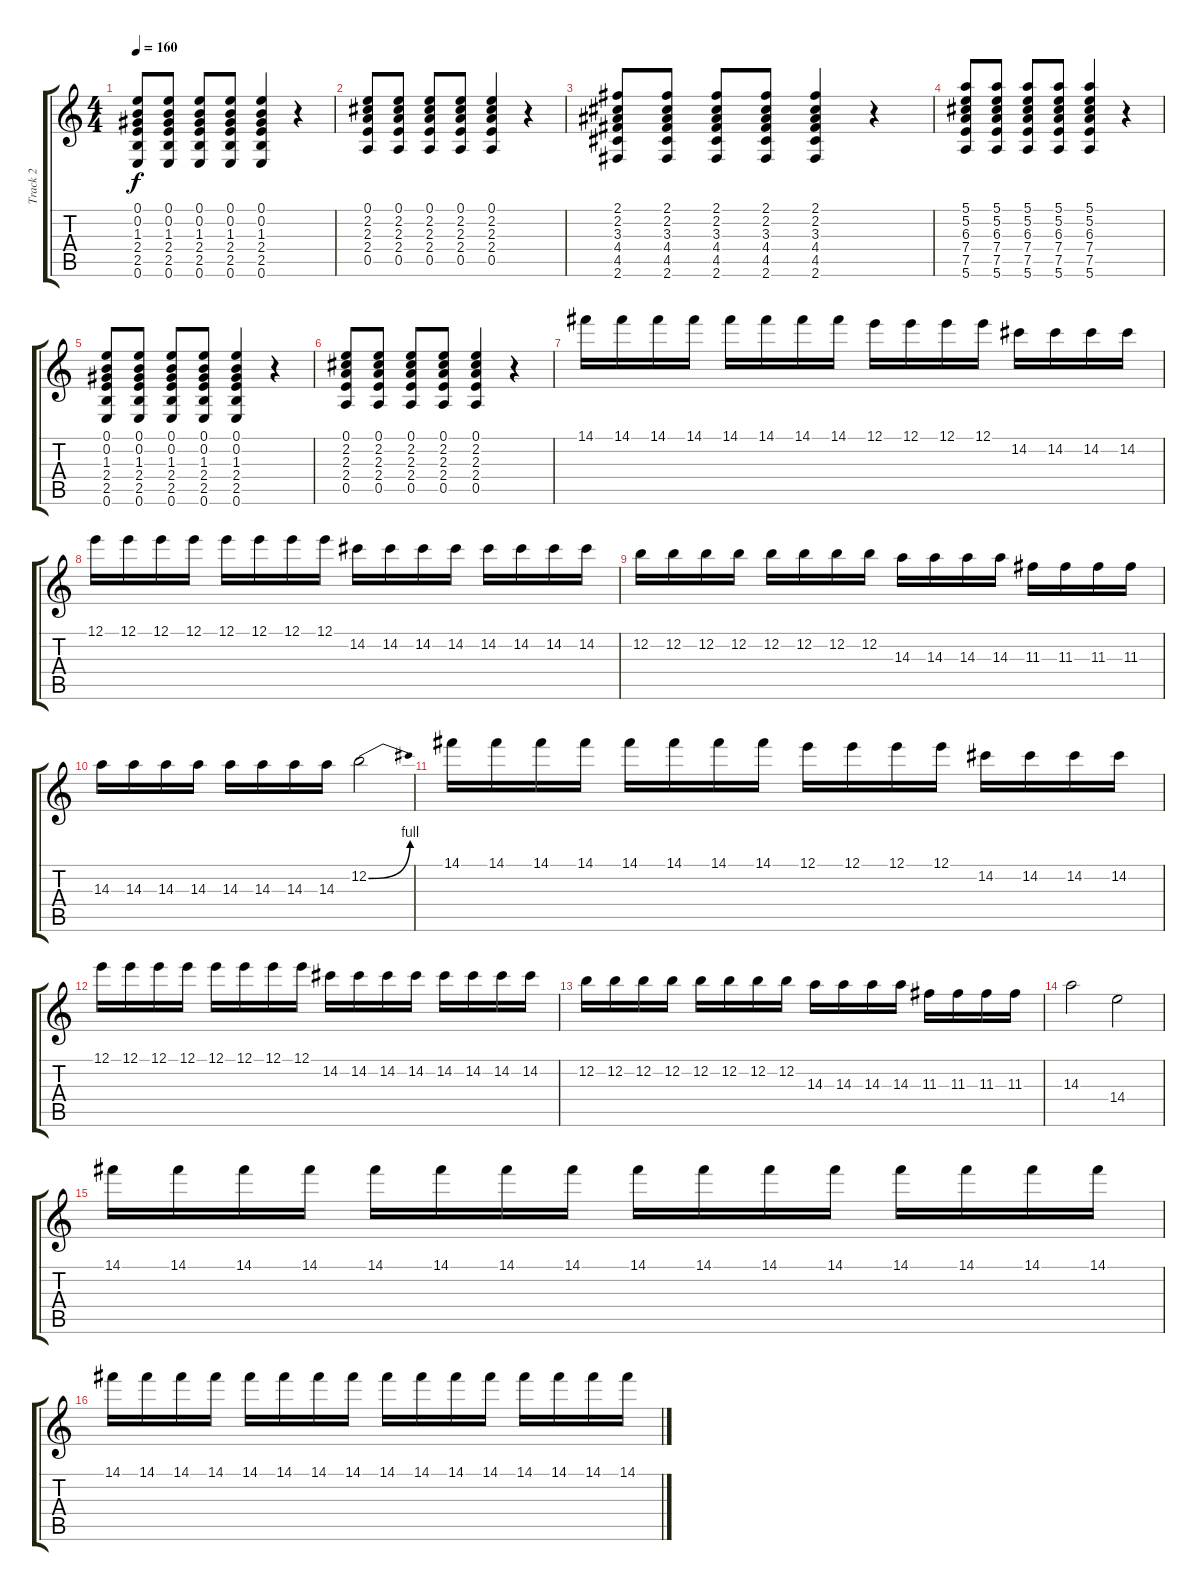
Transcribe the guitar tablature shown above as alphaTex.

\track ("Track 2" "Track 2") {instrument electricguitarjazz}
\staff {score tabs}
\tuning (E4 B3 G3 D3 A2 E2) {hide}
\ts (4 4)
\tempo 160
\clef g2
\ks c
(0.1 0.2 1.3 2.4 2.5 0.6).8{dy f} (0.1 0.2 1.3 2.4 2.5 0.6).8 (0.1 0.2 1.3 2.4 2.5 0.6).8 (0.1 0.2 1.3 2.4 2.5 0.6).8 (0.1 0.2 1.3 2.4 2.5 0.6).4 r.4 |
(0.1 2.2 2.3 2.4 0.5).8 (0.1 2.2 2.3 2.4 0.5).8 (0.1 2.2 2.3 2.4 0.5).8 (0.1 2.2 2.3 2.4 0.5).8 (0.1 2.2 2.3 2.4 0.5).4 r.4 |
(2.1 2.2 3.3 4.4 4.5 2.6).8 (2.1 2.2 3.3 4.4 4.5 2.6).8 (2.1 2.2 3.3 4.4 4.5 2.6).8 (2.1 2.2 3.3 4.4 4.5 2.6).8 (2.1 2.2 3.3 4.4 4.5 2.6).4 r.4 |
(5.1 5.2 6.3 7.4 7.5 5.6).8 (5.1 5.2 6.3 7.4 7.5 5.6).8 (5.1 5.2 6.3 7.4 7.5 5.6).8 (5.1 5.2 6.3 7.4 7.5 5.6).8 (5.1 5.2 6.3 7.4 7.5 5.6).4 r.4 |
(0.1 0.2 1.3 2.4 2.5 0.6).8 (0.1 0.2 1.3 2.4 2.5 0.6).8 (0.1 0.2 1.3 2.4 2.5 0.6).8 (0.1 0.2 1.3 2.4 2.5 0.6).8 (0.1 0.2 1.3 2.4 2.5 0.6).4 r.4 |
(0.1 2.2 2.3 2.4 0.5).8 (0.1 2.2 2.3 2.4 0.5).8 (0.1 2.2 2.3 2.4 0.5).8 (0.1 2.2 2.3 2.4 0.5).8 (0.1 2.2 2.3 2.4 0.5).4 r.4 |
14.1.16 14.1.16 14.1.16 14.1.16 14.1.16 14.1.16 14.1.16 14.1.16 12.1.16 12.1.16 12.1.16 12.1.16 14.2.16 14.2.16 14.2.16 14.2.16 |
12.1.16 12.1.16 12.1.16 12.1.16 12.1.16 12.1.16 12.1.16 12.1.16 14.2.16 14.2.16 14.2.16 14.2.16 14.2.16 14.2.16 14.2.16 14.2.16 |
12.2.16 12.2.16 12.2.16 12.2.16 12.2.16 12.2.16 12.2.16 12.2.16 14.3.16 14.3.16 14.3.16 14.3.16 11.3.16 11.3.16 11.3.16 11.3.16 |
14.3.16 14.3.16 14.3.16 14.3.16 14.3.16 14.3.16 14.3.16 14.3.16 12.2{be (bend 0 0 60 4)}.2 |
14.1.16 14.1.16 14.1.16 14.1.16 14.1.16 14.1.16 14.1.16 14.1.16 12.1.16 12.1.16 12.1.16 12.1.16 14.2.16 14.2.16 14.2.16 14.2.16 |
12.1.16 12.1.16 12.1.16 12.1.16 12.1.16 12.1.16 12.1.16 12.1.16 14.2.16 14.2.16 14.2.16 14.2.16 14.2.16 14.2.16 14.2.16 14.2.16 |
12.2.16 12.2.16 12.2.16 12.2.16 12.2.16 12.2.16 12.2.16 12.2.16 14.3.16 14.3.16 14.3.16 14.3.16 11.3.16 11.3.16 11.3.16 11.3.16 |
14.3.2 14.4.2 |
14.1.16 14.1.16 14.1.16 14.1.16 14.1.16 14.1.16 14.1.16 14.1.16 14.1.16 14.1.16 14.1.16 14.1.16 14.1.16 14.1.16 14.1.16 14.1.16 |
14.1.16 14.1.16 14.1.16 14.1.16 14.1.16 14.1.16 14.1.16 14.1.16 14.1.16 14.1.16 14.1.16 14.1.16 14.1.16 14.1.16 14.1.16 14.1.16
